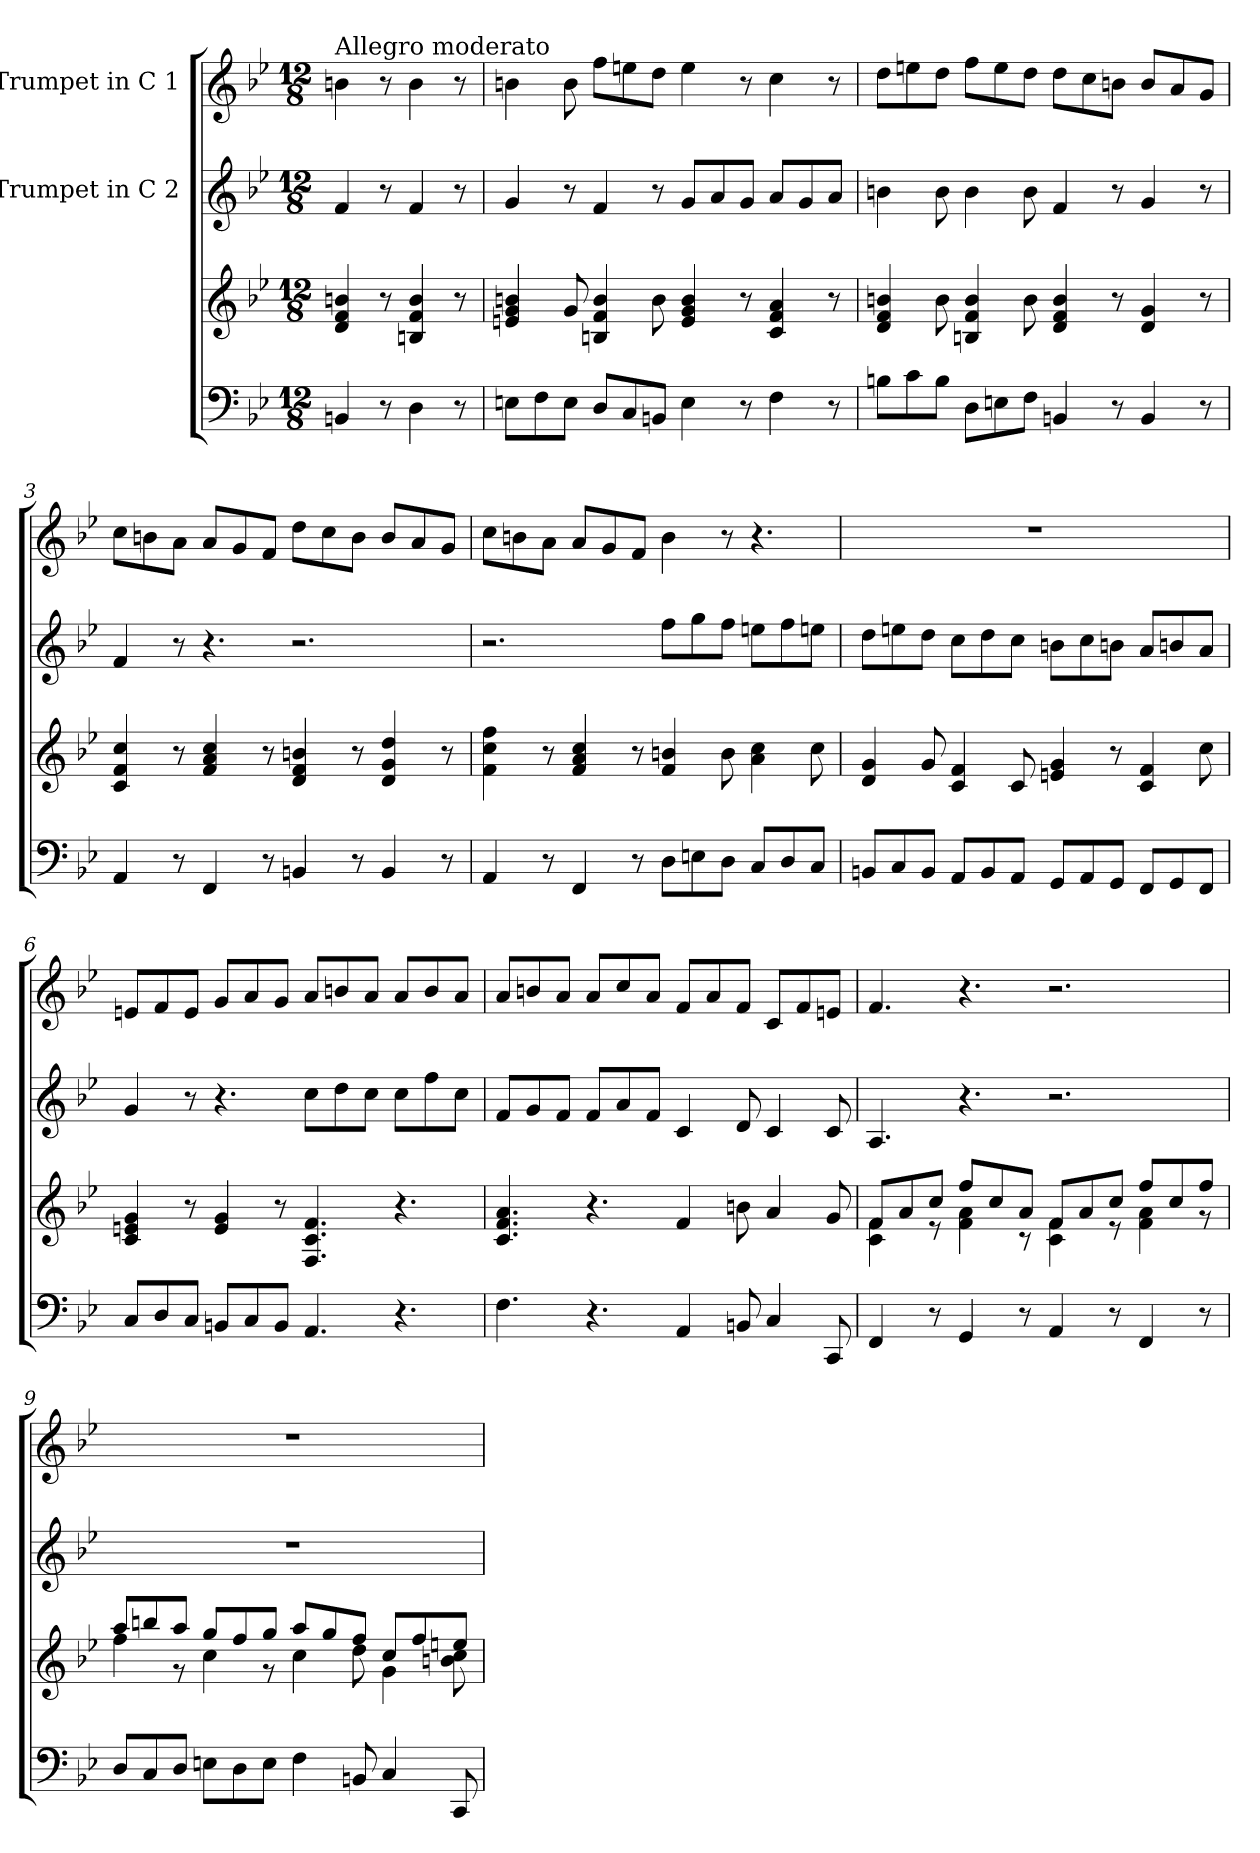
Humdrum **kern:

**kern	**kern	**kern	**kern
*part3	*part3	*part2	*part1
*staff4	*staff3	*staff2	*staff1
*	*	*I"Trumpet in C 2	*I"Trumpet in C 1
*clefF4	*clefG2	*clefG2	*clefG2
*k[b-e-]	*k[b-e-]	*k[b-e-]	*k[b-e-]
*B-:	*B-:	*B-:	*B-:
*M12/8	*M12/8	*M12/8	*M12/8
=	=	=	=
!	!	!	!LO:TX:a:t=Allegro moderato
4BB/	4d/ 4f/ 4b/	4f/	4b\
8r	8r	8r	8r
4D\	4B/ 4f/ 4b/	4f/	4b\
8r	8r	8r	8r
=1	=1	=1	=1
8E\L	4e/ 4g/ 4b/	4g/	4b\
8F\	.	.	.
8E\J	8g/	8r	8b\
8D/L	4B/ 4f/ 4b/	4f/	8ff\L
8C/	.	.	8ee\
8BB/J	8b\	8r	8dd\J
4E\	4e/ 4g/ 4b/	8g/L	4ee\
.	.	8a/	.
8r	8r	8g/J	8r
4F\	4c/ 4f/ 4a/	8a/L	4cc\
.	.	8g/	.
8r	8r	8a/J	8r
=2	=2	=2	=2
8B\L	4d/ 4f/ 4b/	4bn\	8dd\L
8c\	.	.	8ee\
8B\J	8b\	8b\	8dd\J
8D\L	4B/ 4f/ 4b/	4b\	8ff\L
8E\	.	.	8ee\
8F\J	8b\	8b\	8dd\J
4BB/	4d/ 4f/ 4b/	4f/	8dd\L
.	.	.	8cc\
8r	8r	8r	8b\J
4BB/	4d/ 4g/	4g/	8b/L
.	.	.	8a/
8r	8r	8r	8g/J
!!LO:LB:g=z
=3	=3	=3	=3
4AA/	4c/ 4f/ 4cc/	4f/	8cc\L
.	.	.	8b\
8r	8r	8r	8a\J
4FF/	4f/ 4a/ 4cc/	4.r	8a/L
.	.	.	8g/
8r	8r	.	8f/J
4BB/	4d/ 4f/ 4b/	2.r	8dd\L
.	.	.	8cc\
8r	8r	.	8b\J
4BB/	4d/ 4g/ 4dd/	.	8b/L
.	.	.	8a/
8r	8r	.	8g/J
=4	=4	=4	=4
4AA/	4f\ 4cc\ 4ff\	2.r	8cc\L
.	.	.	8b\
8r	8r	.	8a\J
4FF/	4f/ 4a/ 4cc/	.	8a/L
.	.	.	8g/
8r	8r	.	8f/J
8D\L	4f/ 4b/	8ff\L	4b\
8E\	.	8gg\	.
8D\J	8b\	8ff\J	8r
8C/L	4a\ 4cc\	8een\L	4.r
8D/	.	8ff\	.
8C/J	8cc\	8een\J	.
=5	=5	=5	=5
8BB/L	4d/ 4g/	8dd\L	1.r
8C/	.	8een\	.
8BB/J	8g/	8dd\J	.
8AA/L	4c/ 4f/	8cc\L	.
8BB/	.	8dd\	.
8AA/J	8c/	8cc\J	.
8GG/L	4en/ 4g/	8bn\L	.
8AA/	.	8cc\	.
8GG/J	8r	8bn\J	.
8FF/L	4c/ 4f/	8a/L	.
8GG/	.	8bn/	.
8FF/J	8cc\	8a/J	.
!!LO:LB:g=z
=6	=6	=6	=6
8C/L	4c/ 4en/ 4g/	4g/	8en/L
8D/	.	.	8f/
8C/J	8r	8r	8e/J
8BB/L	4e/ 4g/	4.r	8g/L
8C/	.	.	8a/
8BB/J	8r	.	8g/J
4.AA/	4.F/ 4.c/ 4.f/	8cc\L	8a/L
.	.	8dd\	8b/
.	.	8cc\J	8a/J
4.r	4.r	8cc\L	8a/L
.	.	8ff\	8b/
.	.	8cc\J	8a/J
=7	=7	=7	=7
4.F\	4.c/ 4.f/ 4.a/	8f/L	8a/L
.	.	8g/	8b/
.	.	8f/J	8a/J
4.r	4.r	8f/L	8a/L
.	.	8a/	8cc/
.	.	8f/J	8a/J
4AA/	4f/	4c/	8f/L
.	.	.	8a/
8BB/	8b\	8d/	8f/J
4C/	4a/	4c/	8c/L
.	.	.	8f/
8CC/	8g/	8c/	8en/J
=8	=8	=8	=8
*	*^	*	*
4FF/	8f/L	4c\ 4f\	4.A/	4.f/
.	8a/	.	.	.
8r	8cc/J	8r	.	.
4GG/	8ff/L	4f\ 4a\	4.r	4.r
.	8cc/	.	.	.
8r	8a/J	8r	.	.
4AA/	8f/L	4c\ 4f\	2.r	2.r
.	8a/	.	.	.
8r	8cc/J	8r	.	.
4FF/	8ff/L	4f\ 4a\	.	.
.	8cc/	.	.	.
8r	8ff/J	8r	.	.
!!LO:PB:g=z
=9	=9	=9	=9	=9
8D/L	8aa/L	4ff\	1.r	1.r
8C/	8bb/	.	.	.
8D/J	8aa/J	8r	.	.
8En\L	8gg/L	4cc\	.	.
8D\	8ff/	.	.	.
8E\J	8gg/J	8r	.	.
4F\	8aa/L	4cc\	.	.
.	8gg/	.	.	.
8BB/	8ff/J	8dd\	.	.
4C/	8cc/L	4g\	.	.
.	8ff/	.	.	.
8CC/	8een/J	8b\ 8cc\	.	.
*	*v	*v	*	*
=	=	=	=
*-	*-	*-	*-
